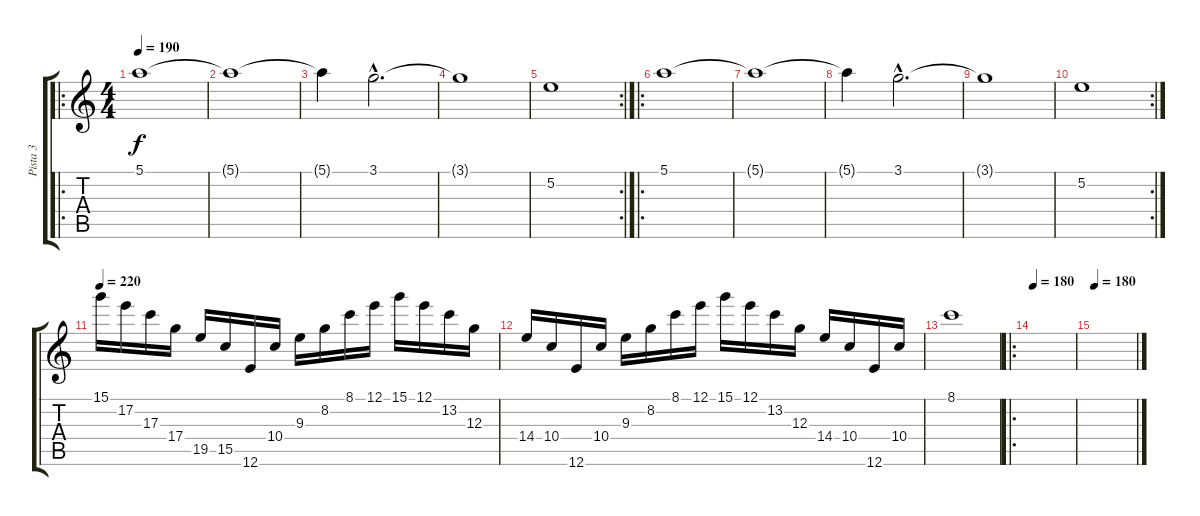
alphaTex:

\track ("Pista 3" "Pista 3") {instrument distortionguitar}
\staff {score tabs}
\tuning (E4 B3 G3 D3 A2 E2) {hide}
\ro
\ts (4 4)
\tempo 190
\clef g2
\ks c
5.1.1{dy f instrument distortionguitar} |
5.1{t}.1 |
5.1{t}.4 3.1{hac}.2{d} |
3.1{t}.1 |
\rc 2
5.2.1 |
\ro
5.1.1 |
5.1{t}.1 |
5.1{t}.4 3.1{hac}.2{d} |
3.1{t}.1 |
\rc 2
5.2.1 |
\tempo 220
15.1.16 17.2.16 17.3.16 17.4.16 19.5.16 15.5.16 12.6.16 10.4.16 9.3.16 8.2.16 8.1.16 12.1.16 15.1.16 12.1.16 13.2.16 12.3.16 |
14.4.16 10.4.16 12.6.16 10.4.16 9.3.16 8.2.16 8.1.16 12.1.16 15.1.16 12.1.16 13.2.16 12.3.16 14.4.16 10.4.16 12.6.16 10.4.16 |
8.1.1 |
\ro
\tempo 180
|
\tempo 180
